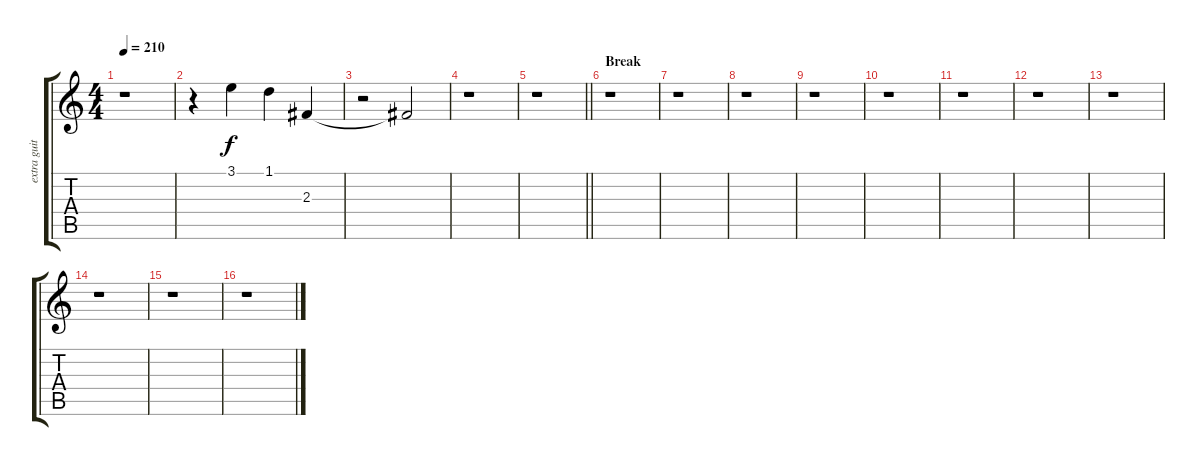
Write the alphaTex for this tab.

\track ("extra guitar" "extra guit") {solo instrument overdrivenguitar}
\staff {score tabs}
\tuning (Db4 Ab3 E3 B2 Gb2 B1) {hide}
\ts (4 4)
\tempo 210
\clef g2
\ks c
r.1{dy f} |
r.4{volume 9} 3.1.4 1.1.4 2.3.4 |
r.2 2.3{t}.2{volume 0} |
r.1 |
\barLineRight lightlight
r.1 |
\section ("" "Break")
r.1 |
r.1 |
r.1 |
r.1 |
r.1 |
r.1 |
r.1 |
r.1 |
r.1 |
r.1 |
r.1
